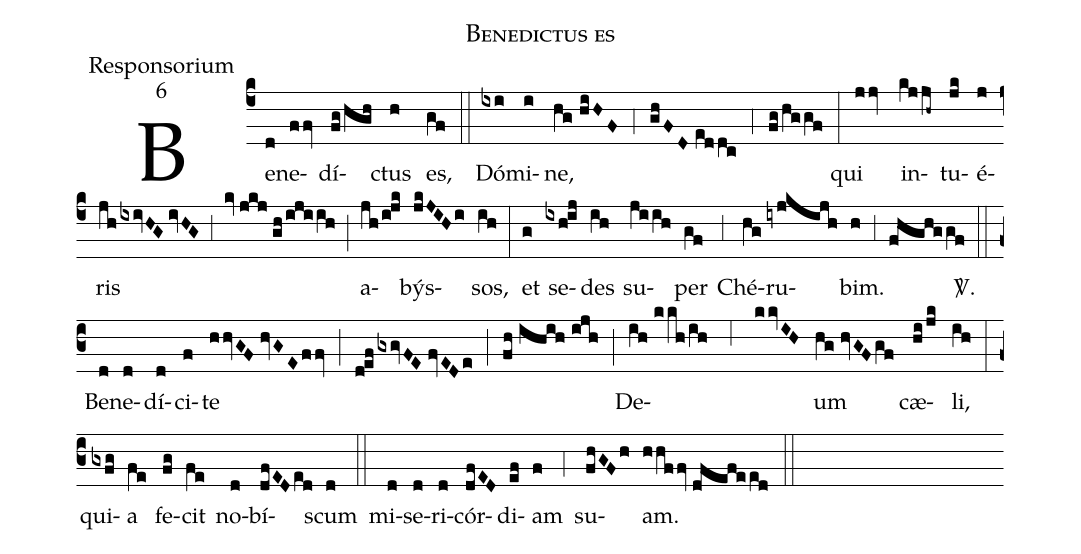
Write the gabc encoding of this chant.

name:Benedictus es;
office-part:Responsorium;
mode:6;
%%
(c4) Be(d)ne(ffv)dí(fg/hgh)ctus(h) es,(gf) (::)
Dó(ixi)mi(i)ne,(hg//hiHF) (,4) (ghFD//eddc) (,4) (fg/hggf) (:)
qui(jjv) in(kjjh~)tu(jk)é(j)ris(jh/ixivHG//ivHG) (,3) (kv//jkj//gh/ijiih) (;) a(jh/i!jk)býs(jkJIHi)sos,(ih) (:)
et(g) se(ixh!ij)des(ih) su(jiih)per(gf) (,3) Ché(hg)ru(iyjkijh)bim.(h) (,3) (fhghggf)
<sp>V/</sp>.(z0::c3) Be(d)ne(d)dí(d)ci(f)te(hhvGF//hvGE/ffv) (;) (d!ef/gxgvFE//fvEDe) (;) (fh//ihih//ijh) (;) De(ih//kkh/ih,6kkvIH)um(hg//hvGFgf) cæ(hi/jk)li,(ih) (:)
qui(gxfg)a(fe) fe(fg)cit(fe) no(d)bí(dfED/ed)scum(d) (::)
mi(d)se(d)ri(d)cór(dfED)di(ef)am(f) (,4) su(fhGFh)am.(hhffv//dfefeed) (::)
